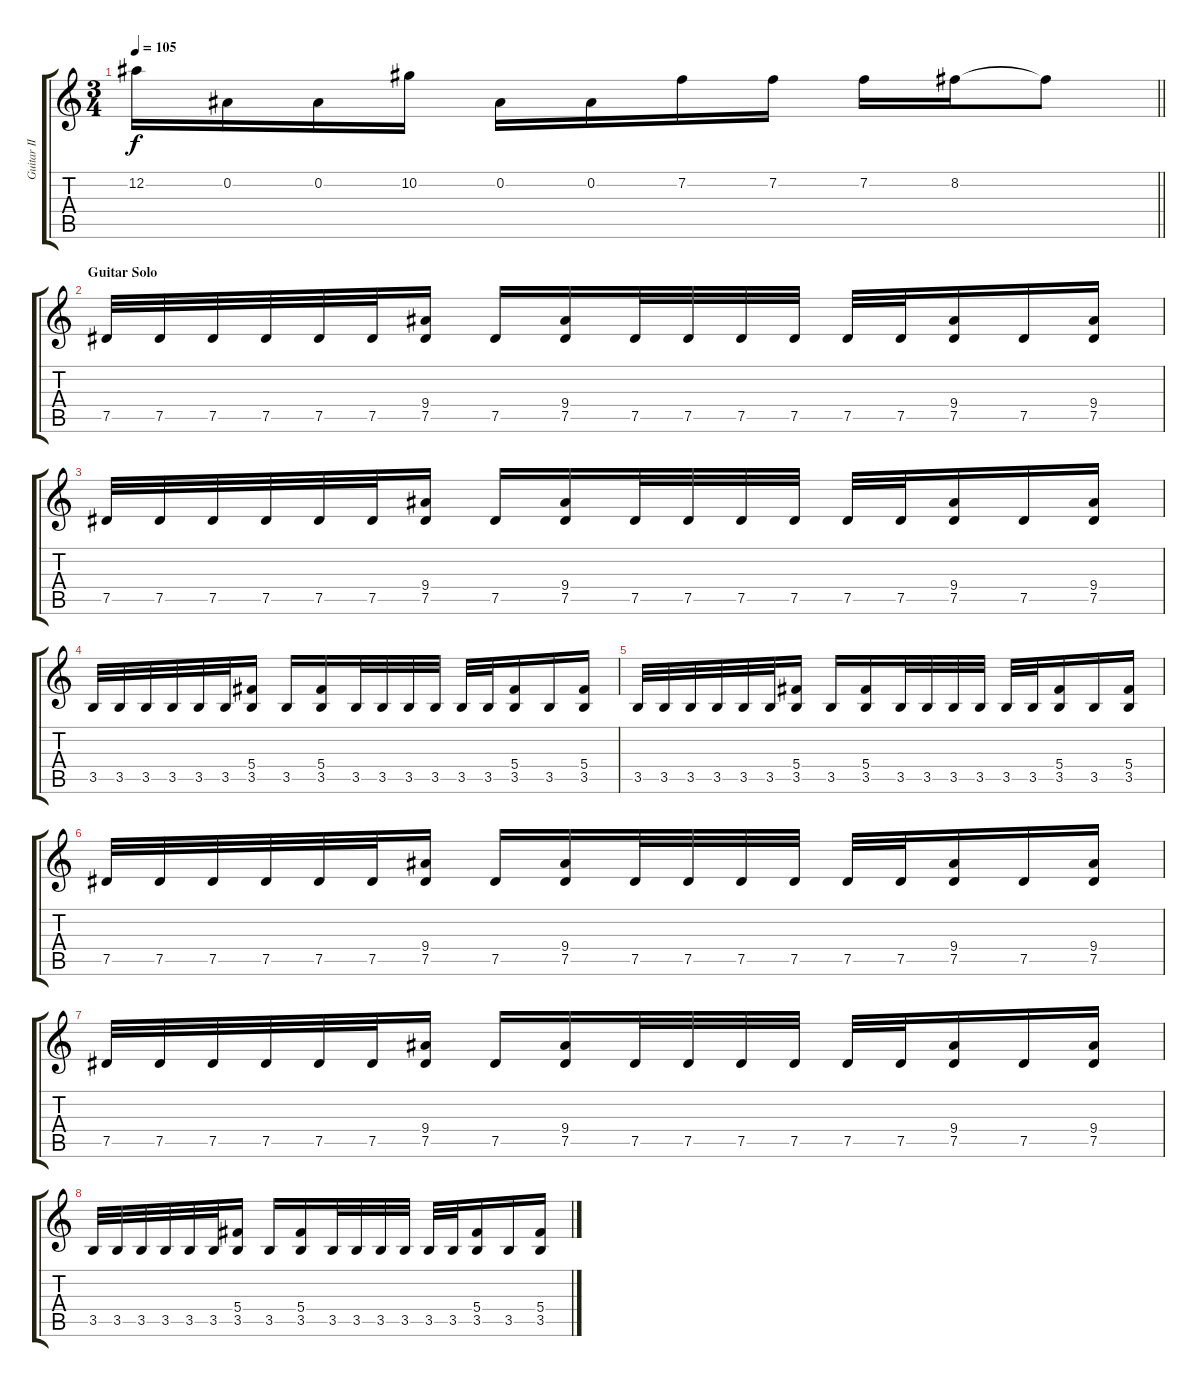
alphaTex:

\track ("Guitar II" "Guitar II") {instrument overdrivenguitar}
\staff {score tabs}
\tuning (Eb4 Bb3 Gb3 Db3 Ab2 Eb2) {hide}
\ts (3 4)
\tempo 105
\clef g2
\barLineRight lightlight
\ks c
12.2.16{dy f} 0.2.16 0.2.16 10.2.16 0.2.16 0.2.16 7.2.16 7.2.16 7.2.16 8.2.16 8.2{t}.8 |
\section ("" "Guitar Solo")
7.5.32 7.5.32 7.5.32 7.5.32 7.5.32 7.5.32 (9.4 7.5).16 7.5.16 (9.4 7.5).16 7.5.32 7.5.32 7.5.32 7.5.32 7.5.32 7.5.32 (9.4 7.5).16 7.5.16 (9.4 7.5).16 |
7.5.32 7.5.32 7.5.32 7.5.32 7.5.32 7.5.32 (9.4 7.5).16 7.5.16 (9.4 7.5).16 7.5.32 7.5.32 7.5.32 7.5.32 7.5.32 7.5.32 (9.4 7.5).16 7.5.16 (9.4 7.5).16 |
3.5.32 3.5.32 3.5.32 3.5.32 3.5.32 3.5.32 (5.4 3.5).16 3.5.16 (5.4 3.5).16 3.5.32 3.5.32 3.5.32 3.5.32 3.5.32 3.5.32 (5.4 3.5).16 3.5.16 (5.4 3.5).16 |
3.5.32 3.5.32 3.5.32 3.5.32 3.5.32 3.5.32 (5.4 3.5).16 3.5.16 (5.4 3.5).16 3.5.32 3.5.32 3.5.32 3.5.32 3.5.32 3.5.32 (5.4 3.5).16 3.5.16 (5.4 3.5).16 |
7.5.32 7.5.32 7.5.32 7.5.32 7.5.32 7.5.32 (9.4 7.5).16 7.5.16 (9.4 7.5).16 7.5.32 7.5.32 7.5.32 7.5.32 7.5.32 7.5.32 (9.4 7.5).16 7.5.16 (9.4 7.5).16 |
7.5.32 7.5.32 7.5.32 7.5.32 7.5.32 7.5.32 (9.4 7.5).16 7.5.16 (9.4 7.5).16 7.5.32 7.5.32 7.5.32 7.5.32 7.5.32 7.5.32 (9.4 7.5).16 7.5.16 (9.4 7.5).16 |
3.5.32 3.5.32 3.5.32 3.5.32 3.5.32 3.5.32 (5.4 3.5).16 3.5.16 (5.4 3.5).16 3.5.32 3.5.32 3.5.32 3.5.32 3.5.32 3.5.32 (5.4 3.5).16 3.5.16 (5.4 3.5).16
